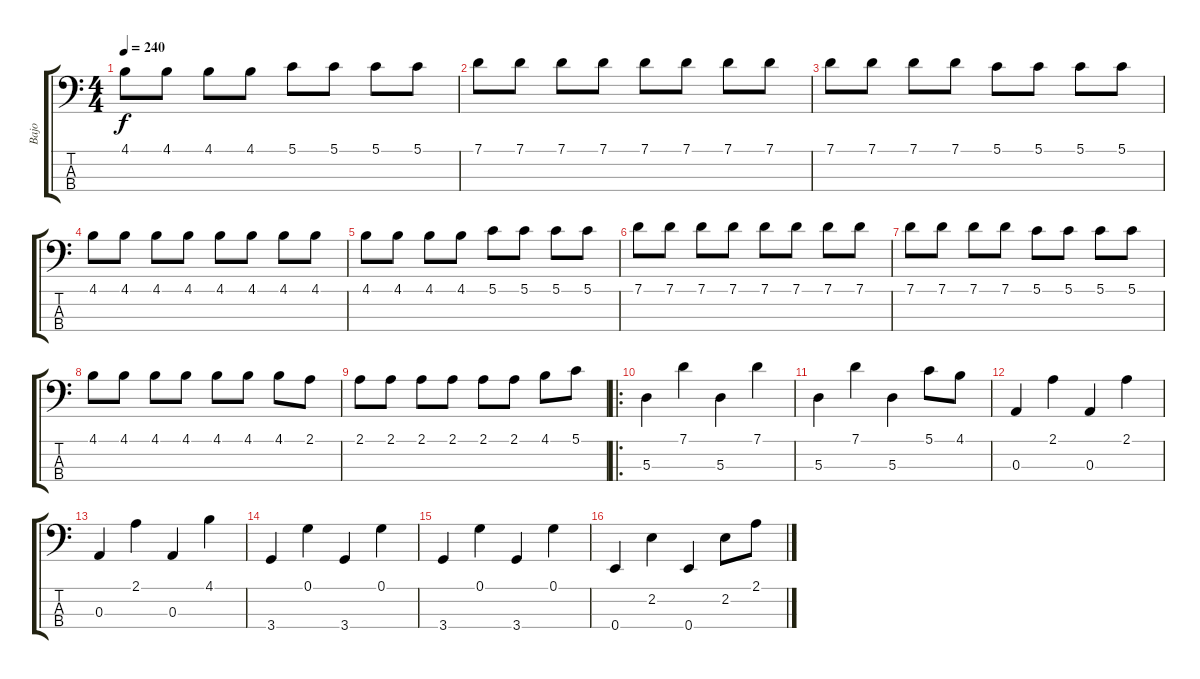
\track ("Bajo" "Bajo") {instrument electricbassfinger}
\staff {score tabs}
\tuning (G2 D2 A1 E1) {hide}
\ts (4 4)
\tempo 240
\clef f4
\ks c
4.1.8{dy f} 4.1.8 4.1.8 4.1.8 5.1.8 5.1.8 5.1.8 5.1.8 |
7.1.8 7.1.8 7.1.8 7.1.8 7.1.8 7.1.8 7.1.8 7.1.8 |
7.1.8 7.1.8 7.1.8 7.1.8 5.1.8 5.1.8 5.1.8 5.1.8 |
4.1.8 4.1.8 4.1.8 4.1.8 4.1.8 4.1.8 4.1.8 4.1.8 |
4.1.8 4.1.8 4.1.8 4.1.8 5.1.8 5.1.8 5.1.8 5.1.8 |
7.1.8 7.1.8 7.1.8 7.1.8 7.1.8 7.1.8 7.1.8 7.1.8 |
7.1.8 7.1.8 7.1.8 7.1.8 5.1.8 5.1.8 5.1.8 5.1.8 |
4.1.8 4.1.8 4.1.8 4.1.8 4.1.8 4.1.8 4.1.8 2.1.8 |
2.1.8 2.1.8 2.1.8 2.1.8 2.1.8 2.1.8 4.1.8 5.1.8 |
\ro
5.3.4 7.1.4 5.3.4 7.1.4 |
5.3.4 7.1.4 5.3.4 5.1.8 4.1.8 |
0.3.4 2.1.4 0.3.4 2.1.4 |
0.3.4 2.1.4 0.3.4 4.1.4 |
3.4.4 0.1.4 3.4.4 0.1.4 |
3.4.4 0.1.4 3.4.4 0.1.4 |
0.4.4 2.2.4 0.4.4 2.2.8 2.1.8
